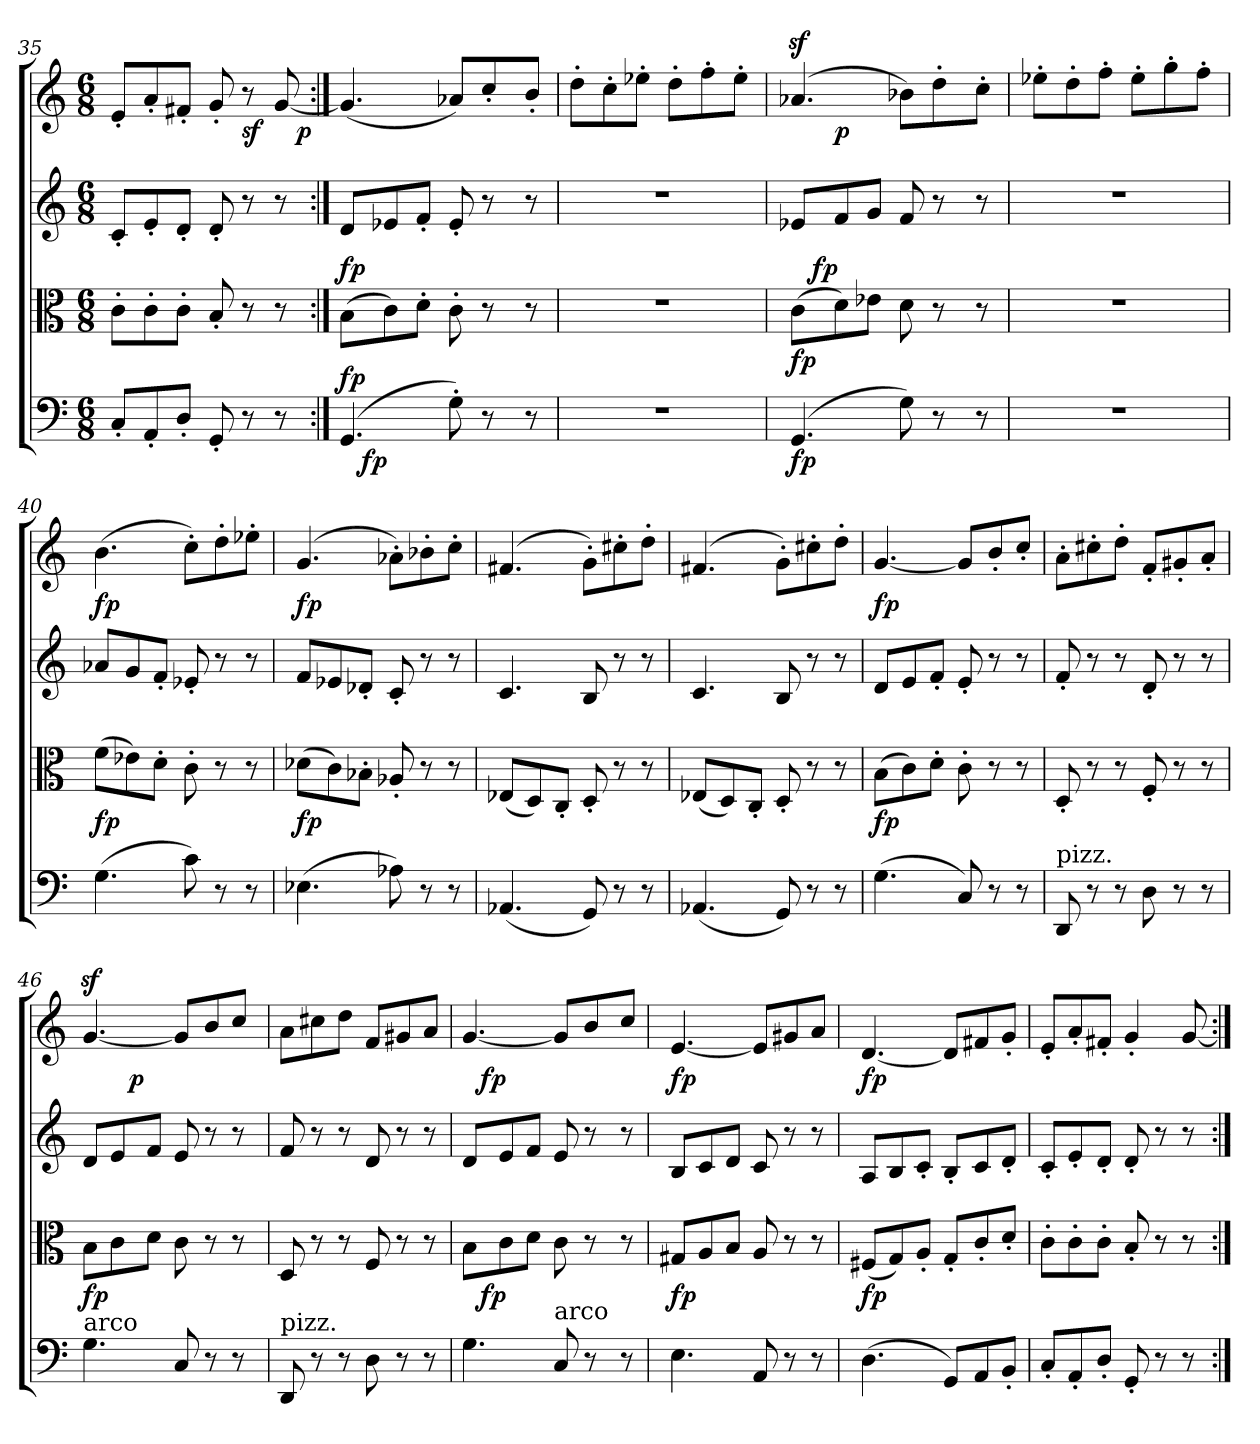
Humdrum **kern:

**kern	**dynam	**kern	**dynam	**kern	**kern	**dynam
*part4	*part4	*part3	*part3	*part2	*part1	*part1
*staff4	*staff4	*staff3	*staff3	*staff2	*staff1	*staff1
*clefF4	*	*clefC3	*	*clefG2	*clefG2	*
*M6/8	*	*M6/8	*	*M6/8	*M6/8	*
=35	=35	=35	=35	=35	=35	=35
*	*	*	*	*	*^	*
8C'</L	.	8c'>\L	.	8c'</L	8e'</L	2ryy	.
8AA'</	.	8c'>\	.	8e'</	8a'</	.	.
8D'</J	.	8c'>\J	.	8d'</J	8f#'</J	.	.
8GG'</	.	8B'</	.	8d'</	8g'</	.	.
!	!	!	!	!	!	!	!LO:DY:b
8r	.	8r	.	8r	8r	8.ryy	sf
8r	.	8r	.	8r	[8g/	.	.
!	!	!	!	!	!	!	!LO:DY:b
.	.	.	.	.	.	16ryy	p
=36:|!	=36:|!	=36:|!	=36:|!	=36:|!	=36:|!	=36:|!	=36:|!
!	!LO:DY:a	!	!LO:DY:a	!	!	!	!
*^	*	*	*	*	*v	*v	*
(<4.GG/	16ryy	fp	(>8B\L	fp	8d/L	(<4.g/]	.
!	!	!LO:DY:b	!	!	!	!	!
.	2ryy	fp	.	.	.	.	.
.	.	.	8c\)	.	8e-/	.	.
.	.	.	8d'>\J	.	8f'</J	.	.
8G'>\)	.	.	8c'>\	.	8e-'</	8a-/L)	.
8r	.	.	8r	.	8r	8cc'</	.
.	8.ryy	.	.	.	.	.	.
8r	.	.	8r	.	8r	8b'</J	.
*v	*v	*	*	*	*	*	*
!!LO:LB:g=z
=37	=37	=37	=37	=37	=37	=37
2.r	.	2.r	.	2.r	8dd'>\L	.
.	.	.	.	.	8cc'>\	.
.	.	.	.	.	8ee-'>\J	.
.	.	.	.	.	8dd'>\L	.
.	.	.	.	.	8ff'>\	.
.	.	.	.	.	8ee-'>\J	.
=38	=38	=38	=38	=38	=38	=38
!	!LO:DY:b	!	!LO:DY:b	!	!	!
*	*	*^	*	*	*^	*
(<4.GG/	fp	(>8c\L	16ryy	fp	8e-/L	(<4.a-z</	8ryy	.
!	!	!	!	!LO:DY:a	!	!	!	!
.	.	.	2ryy	fp	.	.	.	.
!	!	!	!	!	!	!	!	!LO:DY:b
.	.	8d\)	.	.	8f/	.	2ryy	p
.	.	8e-\J	.	.	8g/J	.	.	.
8G\)	.	8d\	.	.	8f/	8b-\L)	.	.
8r	.	8r	.	.	8r	8dd'>\	.	.
.	.	.	8.ryy	.	.	.	.	.
8r	.	8r	.	.	8r	8cc'>\J	8ryy	.
*	*	*v	*v	*	*	*v	*v	*
=39	=39	=39	=39	=39	=39	=39
2.r	.	2.r	.	2.r	8ee-'>\L	.
.	.	.	.	.	8dd'>\	.
.	.	.	.	.	8ff'>\J	.
.	.	.	.	.	8ee-'>\L	.
.	.	.	.	.	8gg'>\	.
.	.	.	.	.	8ff'>\J	.
=40	=40	=40	=40	=40	=40	=40
!	!LO:DY:b	!	!	!	!	!
!	!LO:DY:n=1:b	!	!LO:DY:b	!	!	!LO:DY:b
(>4.G\	fp fp	(>8f\L	fp	8a-/L	(>4.b\	fp
.	.	8e-\)	.	8g/	.	.
.	.	8d'>\J	.	8f'</J	.	.
8c\)	.	8c'>\	.	8e-'</	8cc'>\L)	.
8r	.	8r	.	8r	8dd'>\	.
8r	.	8r	.	8r	8ee-'>\J	.
=41	=41	=41	=41	=41	=41	=41
!	!LO:DY:b	!	!	!	!	!
!	!LO:DY:n=1:b	!	!LO:DY:b	!	!	!LO:DY:b
(>4.E-\	fp fp	(>8d-\L	fp	8f/L	(<4.g/	fp
.	.	8c\)	.	8e-/	.	.
.	.	8B-'>\J	.	8d-'</J	.	.
8A-\)	.	8A-'</	.	8c'</	8a-'>\L)	.
8r	.	8r	.	8r	8b-'>\	.
8r	.	8r	.	8r	8cc'>\J	.
=42	=42	=42	=42	=42	=42	=42
(<4.AA-/	.	(<8E-/L	.	4.c/	(<4.f#/	.
.	.	8D/)	.	.	.	.
.	.	8C'</J	.	.	.	.
8GG/)	.	8D'</	.	8B/	8g'>\L)	.
8r	.	8r	.	8r	8cc#'>\	.
8r	.	8r	.	8r	8dd'>\J	.
=43	=43	=43	=43	=43	=43	=43
(<4.AA-/	.	(<8E-/L	.	4.c/	(<4.f#/	.
.	.	8D/)	.	.	.	.
.	.	8C'</J	.	.	.	.
8GG/)	.	8D'</	.	8B/	8g'>\L)	.
8r	.	8r	.	8r	8cc#'>\	.
8r	.	8r	.	8r	8dd'>\J	.
=44	=44	=44	=44	=44	=44	=44
!	!LO:DY:b	!	!	!	!	!
!	!LO:DY:n=1:b	!	!LO:DY:b	!	!	!LO:DY:b
(>4.G\	fp fp	(>8B\L	fp	8d/L	[4.g/	fp
.	.	8c\)	.	8e/	.	.
.	.	8d'>\J	.	8f'</J	.	.
8C/)	.	8c'>\	.	8e'</	8g/L]	.
8r	.	8r	.	8r	8b'</	.
8r	.	8r	.	8r	8cc'</J	.
=45	=45	=45	=45	=45	=45	=45
!LO:TX:a:t=pizz.	!	!	!	!	!	!
8DD/	.	8D'</	.	8f'</	8a'>\L	.
8r	.	8r	.	8r	8cc#'>\	.
8r	.	8r	.	8r	8dd'>\J	.
8D\	.	8F'</	.	8d'</	8f'</L	.
8r	.	8r	.	8r	8g#'</	.
8r	.	8r	.	8r	8a'</J	.
!!LO:LB:g=z
=46	=46	=46	=46	=46	=46	=46
!LO:TX:a:t=arco	!	!	!	!	!	!
!	!LO:DY:b	!	!	!	!	!
!	!LO:DY:n=1:b	!	!LO:DY:b	!	!	!
*	*	*	*	*	*^	*
4.G\	fp fp	8B\L	fp	8d/L	[4.gz</	8.ryy	.
.	.	8c\	.	8e/	.	.	.
!	!	!	!	!	!	!	!LO:DY:b
.	.	.	.	.	.	2ryy	p
.	.	8d\J	.	8f/J	.	.	.
8C/	.	8c\	.	8e/	8g/L]	.	.
8r	.	8r	.	8r	8b/	.	.
8r	.	8r	.	8r	8cc/J	.	.
.	.	.	.	.	.	16ryy	.
=47	=47	=47	=47	=47	=47	=47	=47
!LO:TX:a:t=pizz.	!	!	!	!	!	!	!
*	*	*	*	*	*v	*v	*
8DD/	.	8D/	.	8f/	8a\L	.
8r	.	8r	.	8r	8cc#\	.
8r	.	8r	.	8r	8dd\J	.
8D\	.	8F/	.	8d/	8f/L	.
8r	.	8r	.	8r	8g#/	.
8r	.	8r	.	8r	8a/J	.
=48	=48	=48	=48	=48	=48	=48
*^	*	*^	*	*	*^	*
4.G\	16ryy	.	8B\L	16ryy	.	8d/L	[4.g/	16ryy	.
!	!	!LO:DY:b	!	!	!	!	!	!	!
!	!	!LO:DY:n=1:b	!	!	!LO:DY:b	!	!	!	!LO:DY:b
.	2ryy	fp fp	.	2ryy	fp	.	.	2ryy	fp
.	.	.	8c\	.	.	8e/	.	.	.
.	.	.	8d\J	.	.	8f/J	.	.	.
!LO:TX:a:t=arco	!	!	!	!	!	!	!	!	!
8C/	.	.	8c\	.	.	8e/	8g/L]	.	.
8r	.	.	8r	.	.	8r	8b/	.	.
.	8.ryy	.	.	8.ryy	.	.	.	8.ryy	.
8r	.	.	8r	.	.	8r	8cc/J	.	.
=49	=49	=49	=49	=49	=49	=49	=49	=49	=49
!	!	!LO:DY:b	!	!	!	!	!	!	!
!	!	!LO:DY:n=1:b	!	!	!LO:DY:b	!	!	!	!LO:DY:b
*v	*v	*	*	*	*	*	*v	*v	*
*	*	*v	*v	*	*	*	*
4.E\	fp fp	8G#/L	fp	8B/L	[4.e/	fp
.	.	8A/	.	8c/	.	.
.	.	8B/J	.	8d/J	.	.
8AA/	.	8A/	.	8c/	8e/L]	.
8r	.	8r	.	8r	8g#/	.
8r	.	8r	.	8r	8a/J	.
=50	=50	=50	=50	=50	=50	=50
!	!LO:DY:b	!	!	!	!	!
!	!LO:DY:n=1:b	!	!LO:DY:b	!	!	!LO:DY:b
(>4.D\	fp fp	(<8F#/L	fp	8A/L	[4.d/	fp
.	.	8G/)	.	8B/	.	.
.	.	8A'</J	.	8c'</J	.	.
8GG/L)	.	8G'</L	.	8B'</L	8d/L]	.
8AA/	.	8c'</	.	8c/	8f#/	.
8BB'</J	.	8d'</J	.	8d'</J	8g'</J	.
=51	=51	=51	=51	=51	=51	=51
8C'</L	.	8c'>\L	.	8c'</L	8e'</L	.
8AA'</	.	8c'>\	.	8e'</	8a'</	.
8D'</J	.	8c'>\J	.	8d'</J	8f#'</J	.
8GG'</	.	8B'</	.	8d'</	4g'</	.
8r	.	8r	.	8r	.	.
8r	.	8r	.	8r	[8g/	.
=:|!	=:|!	=:|!	=:|!	=:|!	=:|!	=:|!
*-	*-	*-	*-	*-	*-	*-
